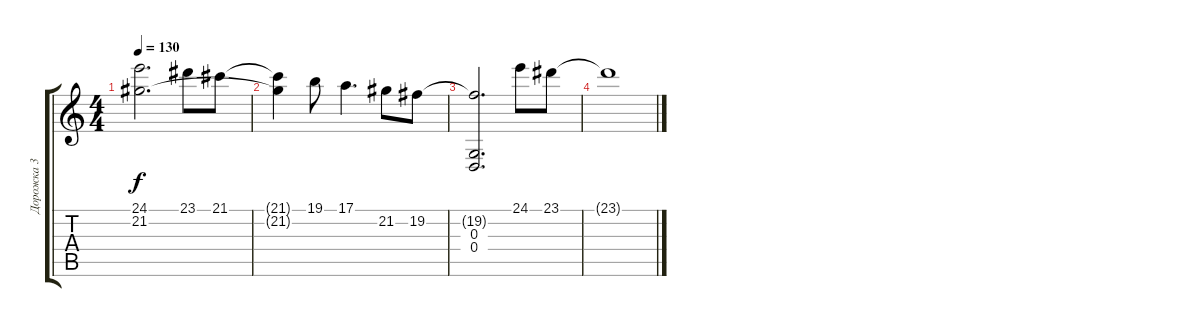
\track ("Дорожка 3" "Дорожка 3") {instrument pad7halo}
\staff {score tabs}
\tuning (E4 B3 G3 D3 A2 E2) {hide}
\ts (4 4)
\tempo 130
\clef g2
\ks c
(24.1{t} 21.2{t}).2{d dy f} 23.1.8 21.1.8 |
(21.1{t} 21.2{t}).4 19.1.8 17.1.4{d} 21.2.8 19.2.8 |
(19.2{t} 0.3 0.4{t}).2{d} 24.1.8 23.1.8 |
23.1{t}.1
